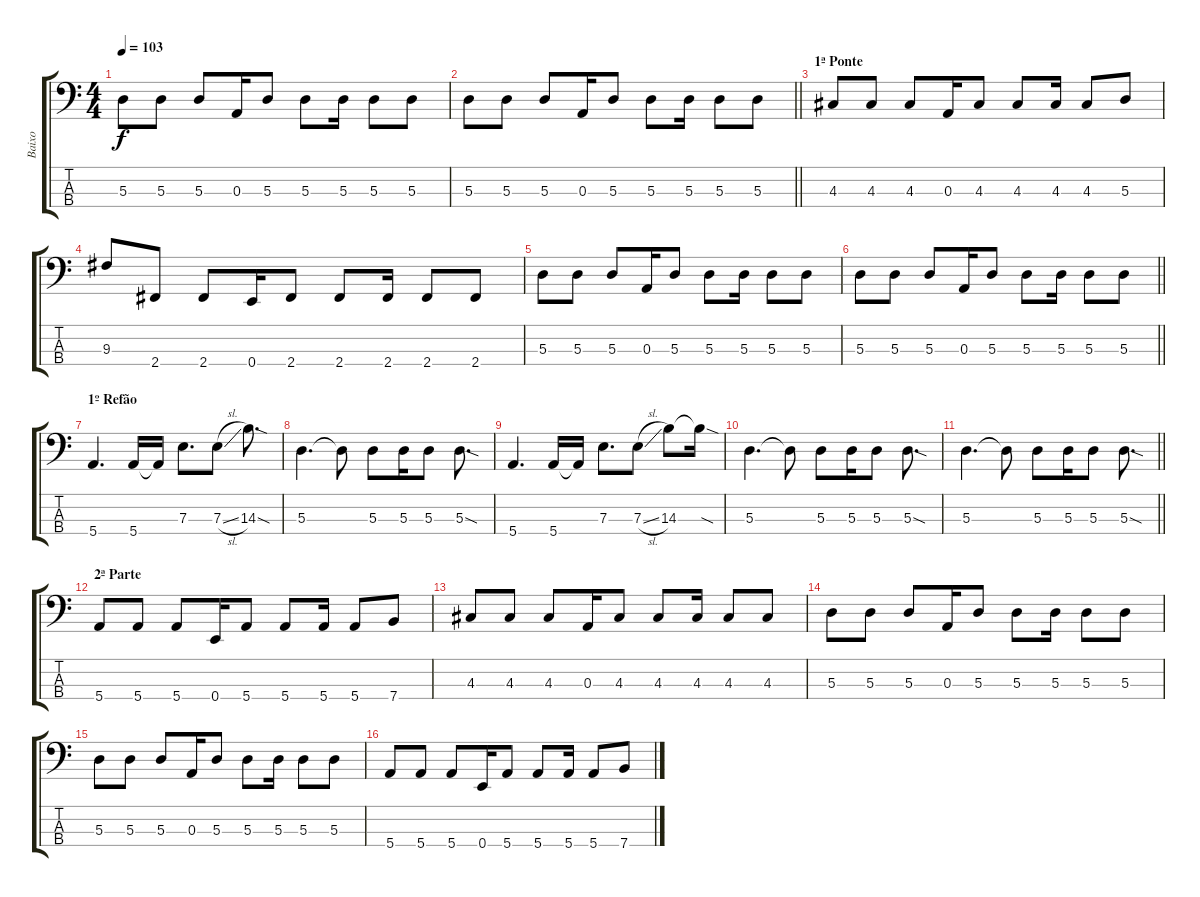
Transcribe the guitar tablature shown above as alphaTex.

\track ("Baixo" "Baixo") {instrument electricbasspick}
\staff {score tabs}
\tuning (G2 D2 A1 E1) {hide}
\ts (4 4)
\tempo 103
\clef f4
\ks c
5.3.8{dy f} 5.3.8 5.3.8 0.3.16 5.3.8 5.3.8 5.3.16 5.3.8 5.3.8 |
\barLineRight lightlight
5.3.8 5.3.8 5.3.8 0.3.16 5.3.8 5.3.8 5.3.16 5.3.8 5.3.8 |
\section ("" "1ª Ponte")
4.3.8 4.3.8 4.3.8 0.3.16 4.3.8 4.3.8 4.3.16 4.3.8 5.3.8 |
9.3.8 2.4.8 2.4.8 0.4.16 2.4.8 2.4.8 2.4.16 2.4.8 2.4.8 |
5.3.8 5.3.8 5.3.8 0.3.16 5.3.8 5.3.8 5.3.16 5.3.8 5.3.8 |
\barLineRight lightlight
5.3.8 5.3.8 5.3.8 0.3.16 5.3.8 5.3.8 5.3.16 5.3.8 5.3.8 |
\section ("" "1º Refão")
5.4.4{d} 5.4.16 5.4{t}.16 7.3.8{d} 7.3{sl}.8 14.3{sod}.8{d} |
5.3.4{d} 5.3{t}.8 5.3.8 5.3.16 5.3.8 5.3{sod}.8{d} |
5.4.4{d} 5.4.16 5.4{t}.16 7.3.8{d} 7.3{sl}.8 14.3.8 14.3{sod t}.16 |
5.3.4{d} 5.3{t}.8 5.3.8 5.3.16 5.3.8 5.3{sod}.8{d} |
\barLineRight lightlight
5.3.4{d} 5.3{t}.8 5.3.8 5.3.16 5.3.8 5.3{sod}.8{d} |
\section ("" "2ª Parte")
5.4.8 5.4.8 5.4.8 0.4.16 5.4.8 5.4.8 5.4.16 5.4.8 7.4.8 |
4.3.8 4.3.8 4.3.8 0.3.16 4.3.8 4.3.8 4.3.16 4.3.8 4.3.8 |
5.3.8 5.3.8 5.3.8 0.3.16 5.3.8 5.3.8 5.3.16 5.3.8 5.3.8 |
5.3.8 5.3.8 5.3.8 0.3.16 5.3.8 5.3.8 5.3.16 5.3.8 5.3.8 |
5.4.8 5.4.8 5.4.8 0.4.16 5.4.8 5.4.8 5.4.16 5.4.8 7.4.8
